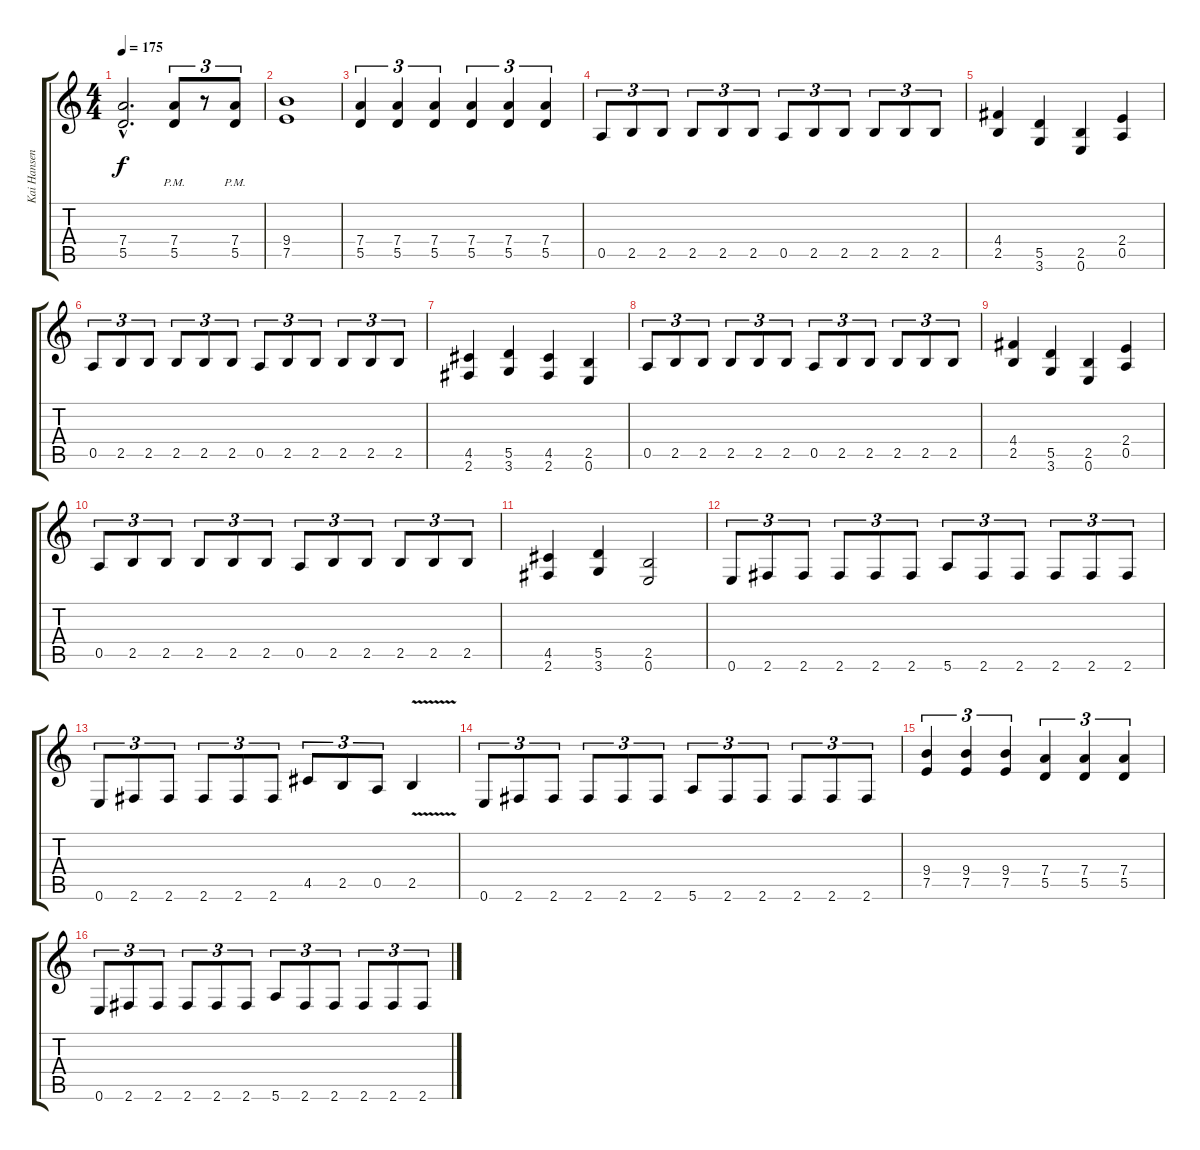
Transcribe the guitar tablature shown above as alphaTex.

\track ("Kai Hansen" "Kai Hansen") {instrument distortionguitar}
\staff {score tabs}
\tuning (E4 B3 G3 D3 A2 E2) {hide}
\ts (4 4)
\tempo 175
\clef g2
\ks c
(7.4{hac} 5.5{hac}).2{d dy f} (7.4 5.5{pm}).8{tu (3 2)} r.8{tu (3 2)} (7.4 5.5{pm}).8{tu (3 2)} |
(9.4 7.5).1 |
(7.4 5.5).4{tu (3 2)} (7.4 5.5).4{tu (3 2)} (7.4 5.5).4{tu (3 2)} (7.4 5.5).4{tu (3 2)} (7.4 5.5).4{tu (3 2)} (7.4 5.5).4{tu (3 2)} |
0.5.8{tu (3 2)} 2.5.8{tu (3 2)} 2.5.8{tu (3 2)} 2.5.8{tu (3 2)} 2.5.8{tu (3 2)} 2.5.8{tu (3 2)} 0.5.8{tu (3 2)} 2.5.8{tu (3 2)} 2.5.8{tu (3 2)} 2.5.8{tu (3 2)} 2.5.8{tu (3 2)} 2.5.8{tu (3 2)} |
(4.4 2.5).4 (5.5 3.6).4 (2.5 0.6).4 (2.4 0.5).4 |
0.5.8{tu (3 2)} 2.5.8{tu (3 2)} 2.5.8{tu (3 2)} 2.5.8{tu (3 2)} 2.5.8{tu (3 2)} 2.5.8{tu (3 2)} 0.5.8{tu (3 2)} 2.5.8{tu (3 2)} 2.5.8{tu (3 2)} 2.5.8{tu (3 2)} 2.5.8{tu (3 2)} 2.5.8{tu (3 2)} |
(4.5 2.6).4 (5.5 3.6).4 (4.5 2.6).4 (2.5 0.6).4 |
0.5.8{tu (3 2)} 2.5.8{tu (3 2)} 2.5.8{tu (3 2)} 2.5.8{tu (3 2)} 2.5.8{tu (3 2)} 2.5.8{tu (3 2)} 0.5.8{tu (3 2)} 2.5.8{tu (3 2)} 2.5.8{tu (3 2)} 2.5.8{tu (3 2)} 2.5.8{tu (3 2)} 2.5.8{tu (3 2)} |
(4.4 2.5).4 (5.5 3.6).4 (2.5 0.6).4 (2.4 0.5).4 |
0.5.8{tu (3 2)} 2.5.8{tu (3 2)} 2.5.8{tu (3 2)} 2.5.8{tu (3 2)} 2.5.8{tu (3 2)} 2.5.8{tu (3 2)} 0.5.8{tu (3 2)} 2.5.8{tu (3 2)} 2.5.8{tu (3 2)} 2.5.8{tu (3 2)} 2.5.8{tu (3 2)} 2.5.8{tu (3 2)} |
(4.5 2.6).4 (5.5 3.6).4 (2.5 0.6).2 |
0.6.8{tu (3 2)} 2.6.8{tu (3 2)} 2.6.8{tu (3 2)} 2.6.8{tu (3 2)} 2.6.8{tu (3 2)} 2.6.8{tu (3 2)} 5.6.8{tu (3 2)} 2.6.8{tu (3 2)} 2.6.8{tu (3 2)} 2.6.8{tu (3 2)} 2.6.8{tu (3 2)} 2.6.8{tu (3 2)} |
0.6.8{tu (3 2)} 2.6.8{tu (3 2)} 2.6.8{tu (3 2)} 2.6.8{tu (3 2)} 2.6.8{tu (3 2)} 2.6.8{tu (3 2)} 4.5.8{tu (3 2)} 2.5.8{tu (3 2)} 0.5.8{tu (3 2)} 2.5{v}.4 |
0.6.8{tu (3 2)} 2.6.8{tu (3 2)} 2.6.8{tu (3 2)} 2.6.8{tu (3 2)} 2.6.8{tu (3 2)} 2.6.8{tu (3 2)} 5.6.8{tu (3 2)} 2.6.8{tu (3 2)} 2.6.8{tu (3 2)} 2.6.8{tu (3 2)} 2.6.8{tu (3 2)} 2.6.8{tu (3 2)} |
(9.4 7.5).4{tu (3 2)} (9.4 7.5).4{tu (3 2)} (9.4 7.5).4{tu (3 2)} (7.4 5.5).4{tu (3 2)} (7.4 5.5).4{tu (3 2)} (7.4 5.5).4{tu (3 2)} |
0.6.8{tu (3 2)} 2.6.8{tu (3 2)} 2.6.8{tu (3 2)} 2.6.8{tu (3 2)} 2.6.8{tu (3 2)} 2.6.8{tu (3 2)} 5.6.8{tu (3 2)} 2.6.8{tu (3 2)} 2.6.8{tu (3 2)} 2.6.8{tu (3 2)} 2.6.8{tu (3 2)} 2.6.8{tu (3 2)}
